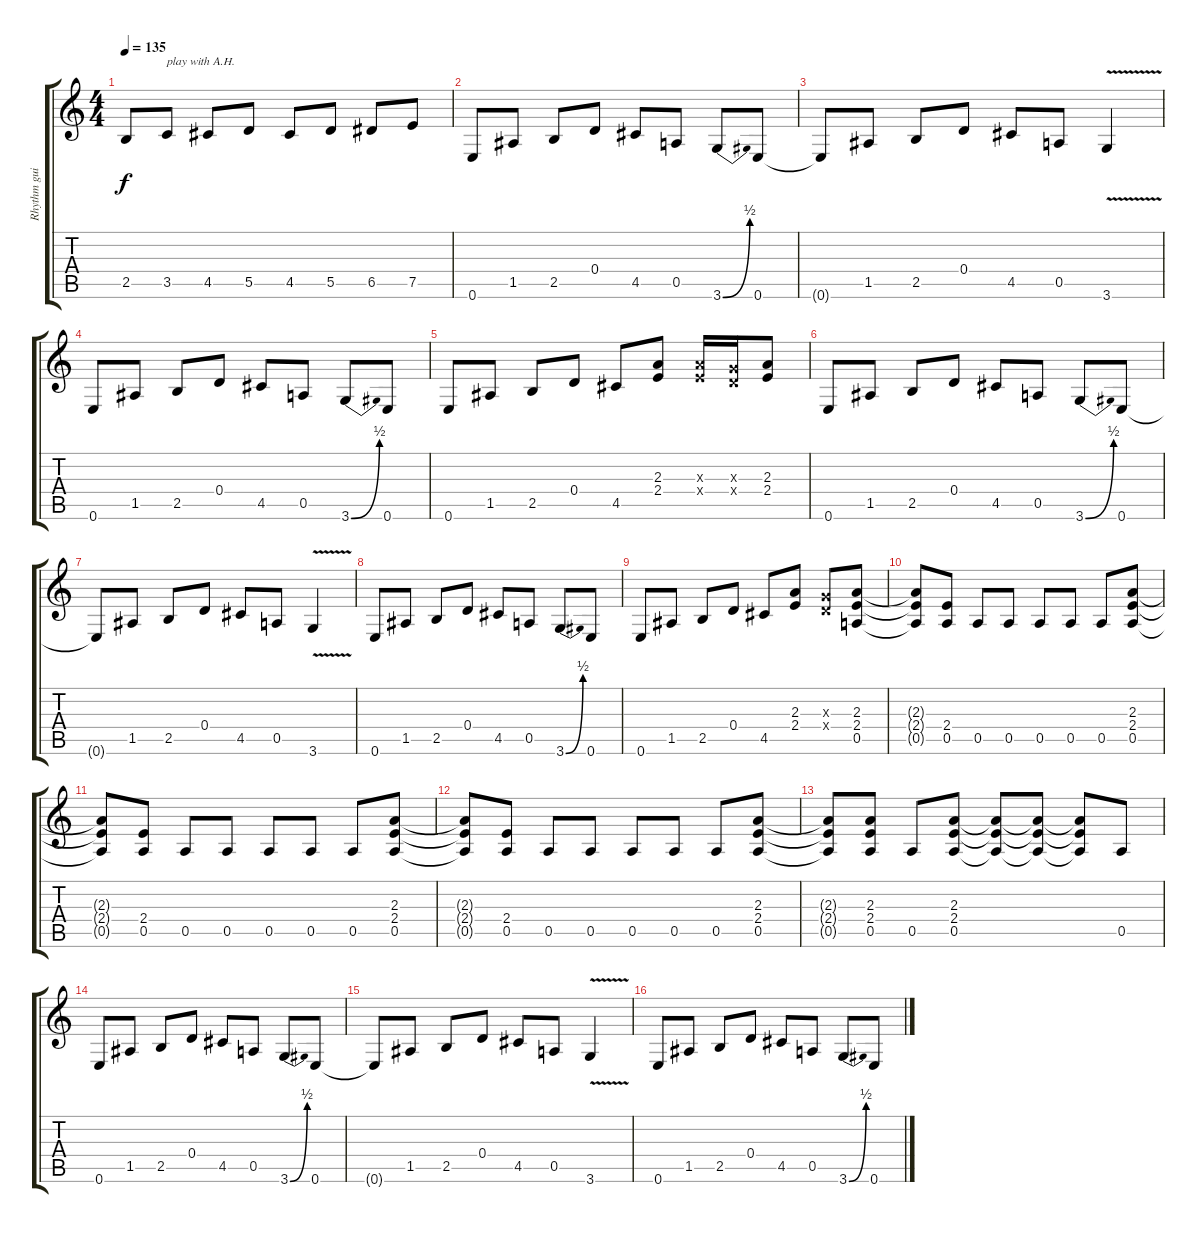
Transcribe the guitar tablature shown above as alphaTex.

\track ("Rhythm guitar 1" "Rhythm gui") {instrument distortionguitar}
\staff {score tabs}
\tuning (E4 B3 G3 D3 A2 E2) {hide}
\ts (4 4)
\tempo 135
\clef g2
\ks c
2.5{t}.8{dy f} 3.5.8{txt "play with A.H."} 4.5.8 5.5.8 4.5.8 5.5.8 6.5.8 7.5.8 |
0.6.8 1.5.8 2.5.8 0.4.8 4.5.8 0.5.8 3.6{be (bend 0 0 60 2)}.8 0.6.8 |
0.6{t}.8 1.5.8 2.5.8 0.4.8 4.5.8 0.5.8 3.6{v}.4 |
0.6.8 1.5.8 2.5.8 0.4.8 4.5.8 0.5.8 3.6{be (bend 0 0 60 2)}.8 0.6.8 |
0.6.8 1.5.8 2.5.8 0.4.8 4.5.8 (2.3 2.4).8 (2.3{x} 2.4{x}).16 (0.3{x} 0.4{x}).16 (2.3 2.4).8 |
0.6.8 1.5.8 2.5.8 0.4.8 4.5.8 0.5.8 3.6{be (bend 0 0 60 2)}.8 0.6.8 |
0.6{t}.8 1.5.8 2.5.8 0.4.8 4.5.8 0.5.8 3.6{v}.4 |
0.6.8 1.5.8 2.5.8 0.4.8 4.5.8 0.5.8 3.6{be (bend 0 0 60 2)}.8 0.6.8 |
0.6.8 1.5.8 2.5.8 0.4.8 4.5.8 (2.3 2.4).8 (0.3{x} 0.4{x}).8 (2.3 2.4 0.5).8 |
(2.3{t} 2.4{t} 0.5{t}).8 (2.4 0.5).8 0.5.8 0.5.8 0.5.8 0.5.8 0.5.8 (2.3 2.4 0.5).8 |
(2.3{t} 2.4{t} 0.5{t}).8 (2.4 0.5).8 0.5.8 0.5.8 0.5.8 0.5.8 0.5.8 (2.3 2.4 0.5).8 |
(2.3{t} 2.4{t} 0.5{t}).8 (2.4 0.5).8 0.5.8 0.5.8 0.5.8 0.5.8 0.5.8 (2.3 2.4 0.5).8 |
(2.3{t} 2.4{t} 0.5{t}).8 (2.3 2.4 0.5).8 0.5.8 (2.3 2.4 0.5).8 (2.3{t} 2.4{t} 0.5{t}).8 (2.3{t} 2.4{t} 0.5{t}).8 (2.3{t} 2.4{t} 0.5{t}).8 0.5.8 |
0.6.8 1.5.8 2.5.8 0.4.8 4.5.8 0.5.8 3.6{be (bend 0 0 60 2)}.8 0.6.8 |
0.6{t}.8 1.5.8 2.5.8 0.4.8 4.5.8 0.5.8 3.6{v}.4 |
0.6.8 1.5.8 2.5.8 0.4.8 4.5.8 0.5.8 3.6{be (bend 0 0 60 2)}.8 0.6.8
